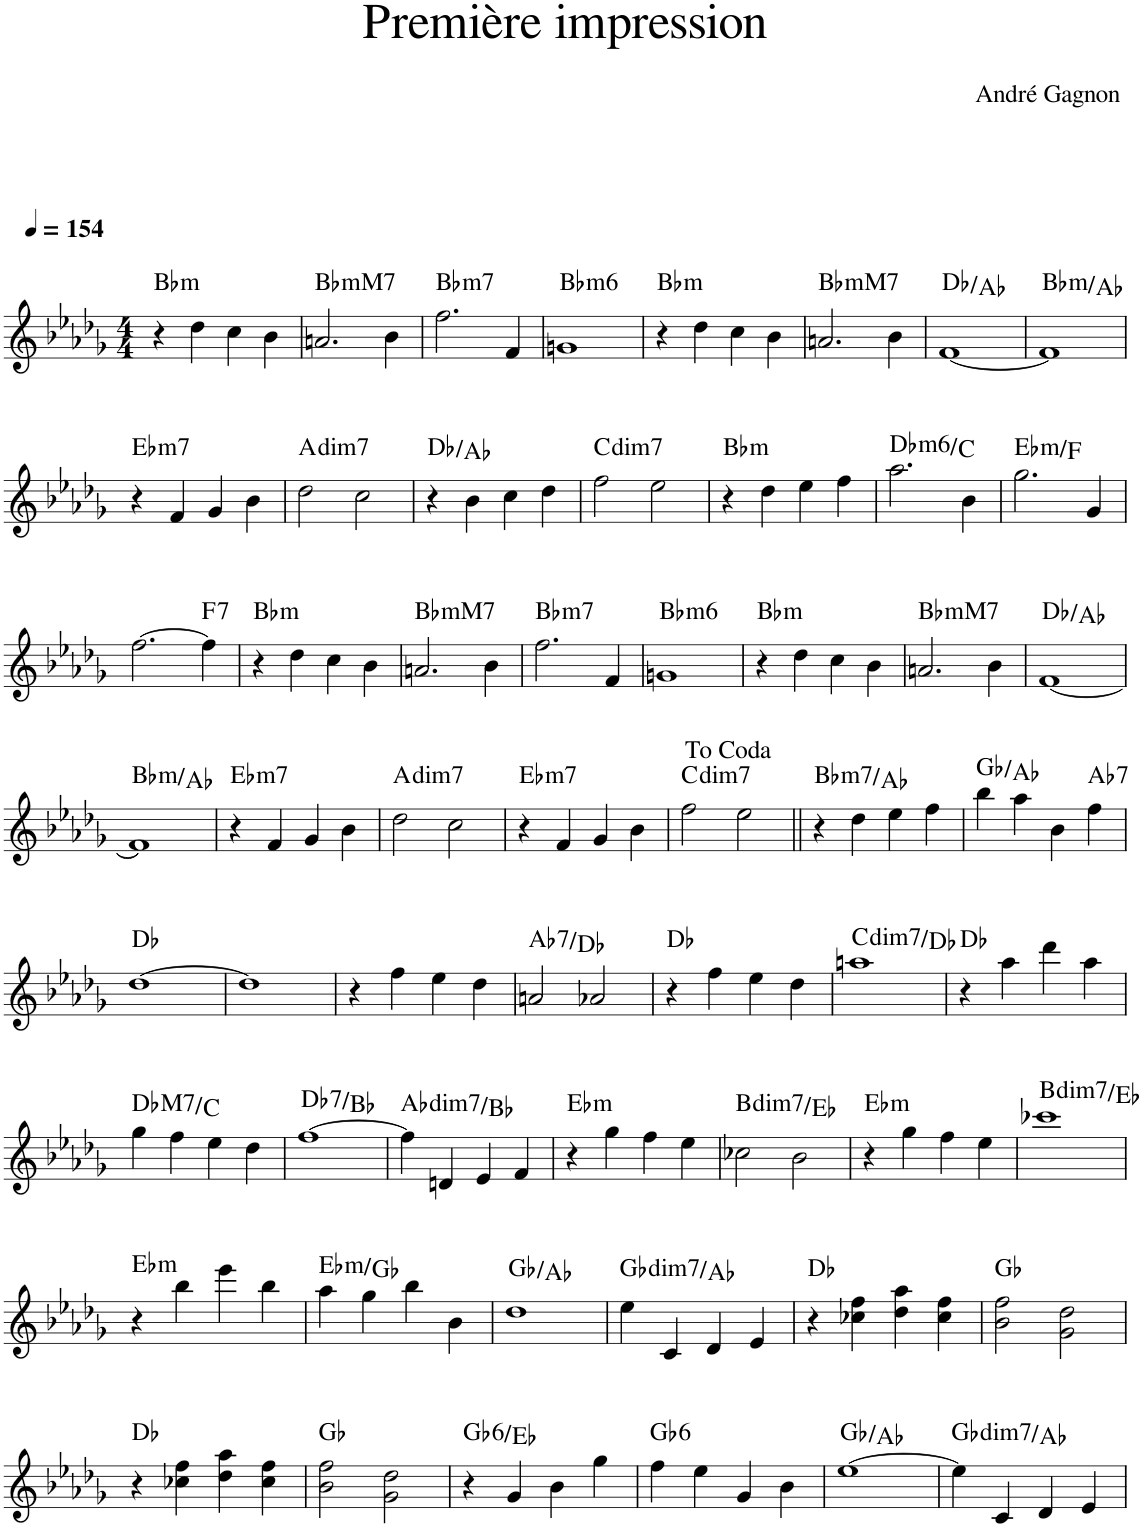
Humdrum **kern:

**kern	**harte
*part1	*part1
*staff1	*
*I"Piano	*
*I'Pno.	*
*clefG2	*
*k[b-e-a-d-g-]	*
*M4/4	*
*MM154	*
=1	=1
!	!LO:H:kt=m
4r	Bb:min
4dd-\	.
4cc\	.
4b-\	.
=2	=2
!	!LO:H:kt=mM7
2.an/	Bb:minmaj7
4b-\	.
=3	=3
!	!LO:H:kt=m7
2.ff\	Bb:min7
4f/	.
=4	=4
!	!LO:H:kt=m6
1gn	Bb:min6
=5	=5
!	!LO:H:kt=m
4r	Bb:min
4dd-\	.
4cc\	.
4b-\	.
=6	=6
!	!LO:H:kt=mM7
2.an/	Bb:minmaj7
4b-\	.
=7	=7
[1f	Db:maj/5
=8	=8
!	!LO:H:kt=m
1f]	Bb:min/b7
!!LO:LB:g=z
=9	=9
!	!LO:H:kt=m7
4r	Eb:min7
4f/	.
4g-/	.
4b-\	.
=10	=10
!	!LO:H:kt=dim7
2dd-\	A:dim7
2cc\	.
=11	=11
4r	Db:maj/5
4b-\	.
4cc\	.
4dd-\	.
=12	=12
!	!LO:H:kt=dim7
2ff\	C:dim7
2ee-\	.
=13	=13
!	!LO:H:kt=m
4r	Bb:min
4dd-\	.
4ee-\	.
4ff\	.
=14	=14
!	!LO:H:kt=m6
2.aa-\	Db:min6/7
4b-\	.
=15	=15
!	!LO:H:kt=m
2.gg-\	Eb:min/2
4g-/	.
!!LO:LB:g=z
=16	=16
[2.ff\	.
!	!LO:H:kt=7
4ff\]	F:7
=17	=17
!	!LO:H:kt=m
4r	Bb:min
4dd-\	.
4cc\	.
4b-\	.
=18	=18
!	!LO:H:kt=mM7
2.an/	Bb:minmaj7
4b-\	.
=19	=19
!	!LO:H:kt=m7
2.ff\	Bb:min7
4f/	.
=20	=20
!	!LO:H:kt=m6
1gn	Bb:min6
=21	=21
!	!LO:H:kt=m
4r	Bb:min
4dd-\	.
4cc\	.
4b-\	.
=22	=22
!	!LO:H:kt=mM7
2.an/	Bb:minmaj7
4b-\	.
=23	=23
[1f	Db:maj/5
!!LO:LB:g=z
=24	=24
!	!LO:H:kt=m
1f]	Bb:min/b7
=25	=25
!	!LO:H:kt=m7
4r	Eb:min7
4f/	.
4g-/	.
4b-\	.
=26	=26
!	!LO:H:kt=dim7
2dd-\	A:dim7
2cc\	.
=27	=27
!	!LO:H:kt=m7
4r	Eb:min7
4f/	.
4g-/	.
4b-\	.
=28	=28
!	!LO:H:kt=dim7
2ff\	C:dim7
2ee-\	.
=29||	=29||
!	!LO:H:kt=m7
4r	Bb:min7/b7
4dd-\	.
4ee-\	.
4ff\	.
=30	=30
4bb-\	Gb:maj/2
4aa-\	.
4b-\	.
!	!LO:H:kt=7
4ff\	Ab:7
!!LO:LB:g=z
=31	=31
[1dd-	Db:maj
=32	=32
1dd-]	.
=33	=33
4r	.
4ff\	.
4ee-\	.
4dd-\	.
=34	=34
!	!LO:H:kt=7
2an/	Ab:7/4
2a-X/	.
=35	=35
4r	Db:maj
4ff\	.
4ee-\	.
4dd-\	.
=36	=36
!	!LO:H:kt=dim7
1aan	C:dim7/b2
=37	=37
4r	Db:maj
4aa-\	.
4ddd-\	.
4aa-\	.
!!LO:LB:g=z
=38	=38
!	!LO:H:kt=M7
4gg-\	Db:maj7/7
4ff\	.
4ee-\	.
4dd-\	.
=39	=39
!	!LO:H:kt=7
[1ff	Db:7/6
=40	=40
!	!LO:H:kt=dim7
4ff\]	Ab:dim7/2
4dn/	.
4e-/	.
4f/	.
=41	=41
!	!LO:H:kt=m
4r	Eb:min
4gg-\	.
4ff\	.
4ee-\	.
=42	=42
!	!LO:H:kt=dim7
2cc-X\	B:dim7/b4
2b-\	.
=43	=43
!	!LO:H:kt=m
4r	Eb:min
4gg-\	.
4ff\	.
4ee-\	.
=44	=44
!	!LO:H:kt=dim7
1ccc-X	B:dim7/b4
!!LO:LB:g=z
=45	=45
!	!LO:H:kt=m
4r	Eb:min
4bb-\	.
4eee-\	.
4bb-\	.
=46	=46
!	!LO:H:kt=m
4aa-\	Eb:min/b3
4gg-\	.
4bb-\	.
4b-\	.
=47	=47
1dd-	Gb:maj/2
=48	=48
!	!LO:H:kt=dim7
4ee-\	Gb:dim7/2
4c/	.
4d-/	.
4e-/	.
=49	=49
4r	Db:maj
4cc-X\ 4ff\	.
4dd-\ 4aa-\	.
4cc-\ 4ff\	.
=50	=50
2b-\ 2ff\	Gb:maj
2g-\ 2dd-\	.
!!LO:LB:g=z
=51	=51
4r	Db:maj
4cc-X\ 4ff\	.
4dd-\ 4aa-\	.
4cc-\ 4ff\	.
=52	=52
2b-\ 2ff\	Gb:maj
2g-\ 2dd-\	.
=53	=53
!	!LO:H:kt=6
4r	Gb:maj6/6
4g-/	.
4b-\	.
4gg-\	.
=54	=54
!	!LO:H:kt=6
4ff\	Gb:maj6
4ee-\	.
4g-/	.
4b-\	.
=55	=55
[1ee-	Gb:maj/2
=56	=56
!	!LO:H:kt=dim7
4ee-\]	Gb:dim7/2
4c/	.
4d-/	.
4e-/	.
=	=
*-	*-
